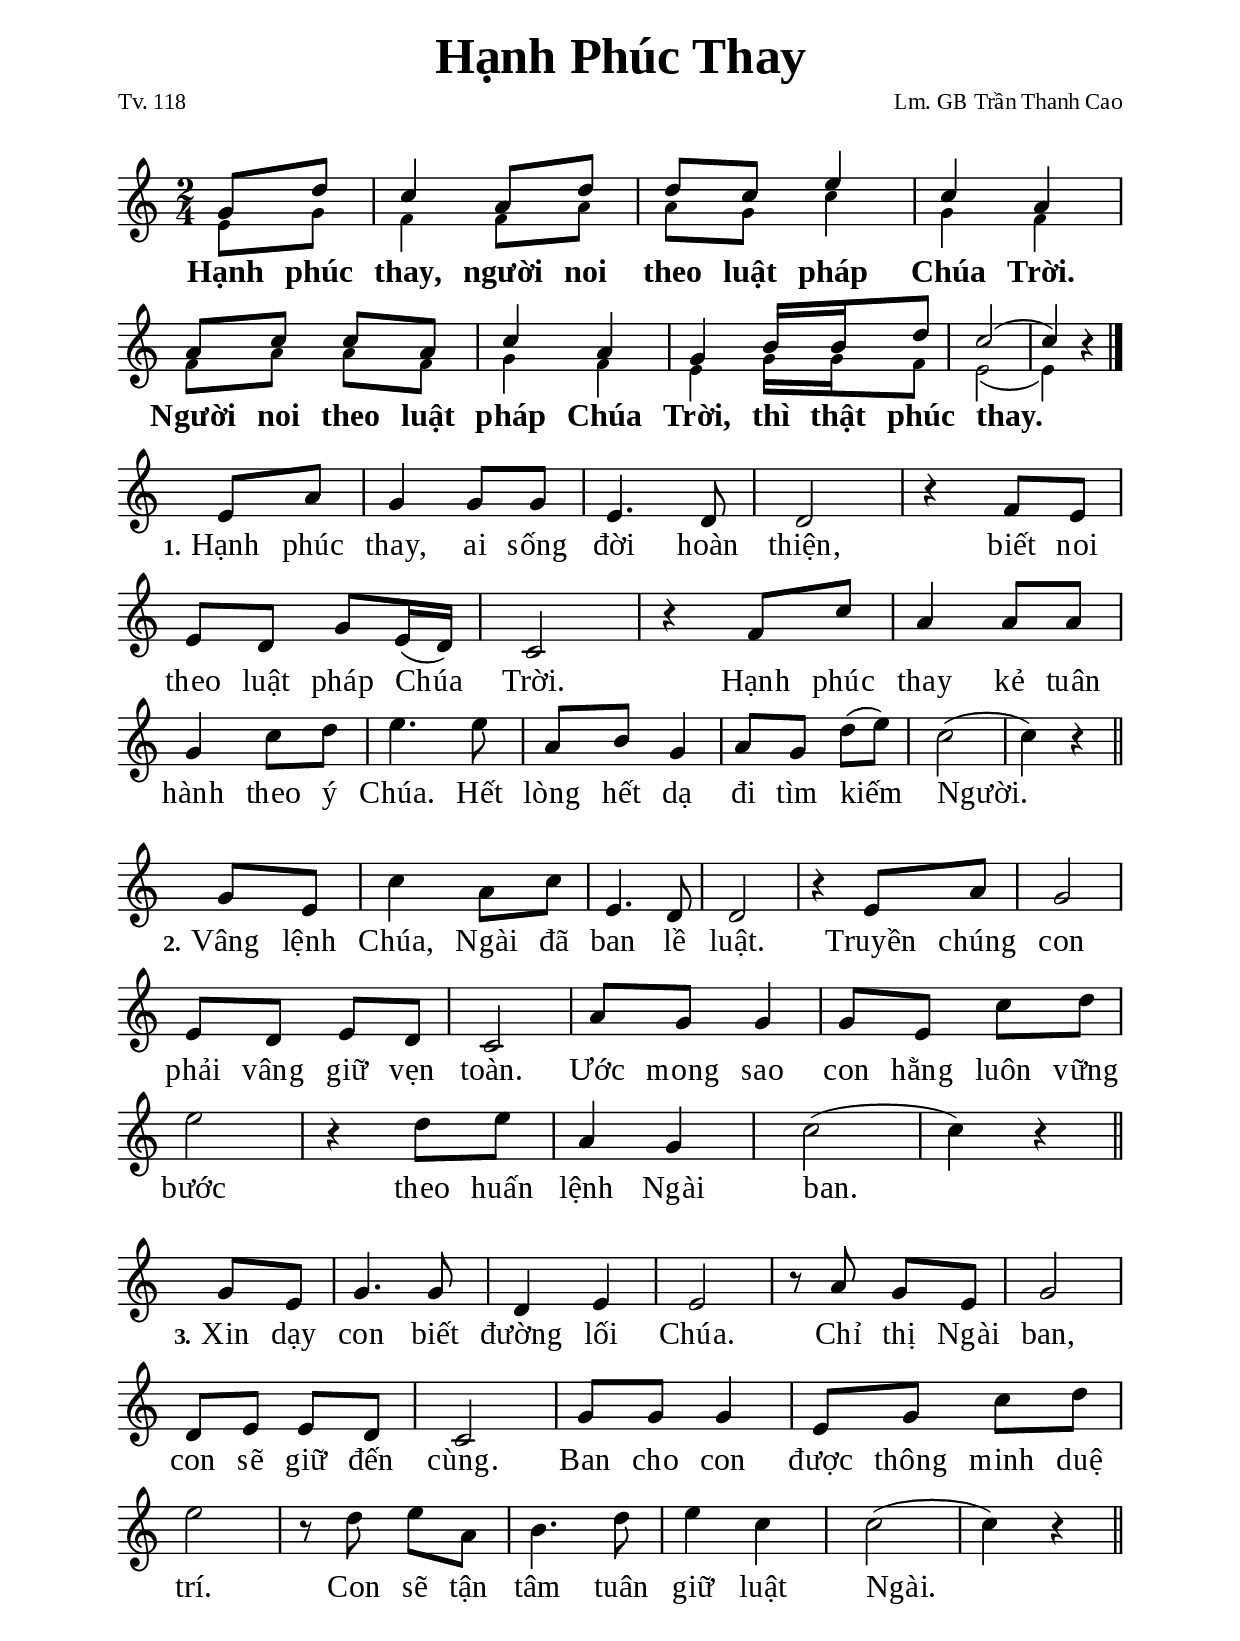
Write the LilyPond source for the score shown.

% Cài đặt chung
\version "2.20.0"
\include "english.ly"

\header {
  title = \markup { \fontsize #3 "Hạnh Phúc Thay" }
  poet = "Tv. 118"
  composer = "Lm. GB Trần Thanh Cao"
  arranger = " "
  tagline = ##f
}

\paper {
  #(set-paper-size "a4")
  top-margin = 10\mm
  bottom-margin = 10\mm
  left-margin = 20\mm
  right-margin = 20\mm
  indent = #0
  #(define fonts
    (make-pango-font-tree
      "Liberation Serif"
      "Liberation Serif"
      "Liberation Serif"
      (/ 20 20)))
  page-count = #1
}

% Nhạc điệp khúc
nhacDiepKhucSop = \relative c'' {
  \partial 4 g8 d' |
  c4 a8 d |
  d c e4 |
  c a |
  a8 c c a |
  c4 a |
  g b16 b d8 |
  c2 ( |
  c4) r \bar "|."
}

nhacDiepKhucBas = \relative c' {
  \partial 4 e8 g |
  f4 f8 a |
  a g c4 |
  g f |
  f8 a a f |
  g4 f |
  e g16 g f8 |
  e2 ( |
  e4) r
}

% Nhạc phiên khúc
nhacPhienKhucMot = \relative c' {
  \partial 4 e8 a |
  g4 g8 g |
  e4. d8 |
  d2 |
  r4 f8 e |
  e d g e16 (d) |
  c2 |
  r4 f8 c' |
  a4 a8 a |
  g4 c8 d |
  e4. e8 |
  a, b g4 |
  a8 g d' (e) |
  c2 ( |
  c4) r \bar "||"
}

nhacPhienKhucHai = \relative c'' {
  \partial 4 g8 e |
  c'4 a8 c |
  e,4.  d8 |
  d2 | r4 e8 a |
  g2 |
  e8 d e d |
  c2 |
  a'8 g g4 |
  g8 e c' d |
  e2 |
  r4 d8 e |
  a,4 g |
  c2 ( |
  c4) r \bar "||"
}

nhacPhienKhucBa = \relative c'' {
  \partial 4 g8 e |
  g4. g8 |
  d4 e |
  e2 |
  r8 a g e |
  g2 |
  d8 e e d |
  c2 |
  g'8 g g4 |
  e8 g c d |
  e2 |
  r8 d e a, |
  b4. d8 |
  e4 c |
  c2 ( |
  c4) r \bar "||"
}

% Lời điệp khúc
loiDiepKhuc = \lyricmode {
  Hạnh phúc thay, người noi theo luật pháp Chúa Trời.
  Người noi theo luật pháp Chúa Trời, thì thật phúc thay.
}

% Lời phiên khúc
loiPhienKhucMot = \lyricmode {
  \set stanza = #"1."
  Hạnh phúc thay, ai sống đời hoàn thiện,
  biết noi theo luật pháp Chúa Trời.
  Hạnh phúc thay kẻ tuân hành theo ý Chúa.
  Hết lòng hết dạ đi tìm kiếm Người.
}

loiPhienKhucHai = \lyricmode {
  \set stanza = #"2."
  Vâng lệnh Chúa, Ngài đã ban lề luật.
  Truyền chúng con phải vâng giữ vẹn toàn.
  Ước mong sao con hằng luôn vững bước
  theo huấn lệnh Ngài ban.
}

loiPhienKhucBa = \lyricmode {
  \set stanza = #"3."
  Xin dạy con biết đường lối Chúa.
  Chỉ thị Ngài ban, con sẽ giữ đến cùng.
  Ban cho con được thông minh duệ trí.
  Con sẽ tận tâm tuân giữ luật Ngài.
}


% Dàn trang
\score {
  \new ChoirStaff <<
    \new Staff = diepKhuc \with {
        \consists "Merge_rests_engraver"
        \magnifyStaff #(magstep +1)
      }
      <<
      \new Voice = beSop {
        \voiceOne \key c \major \time 2/4 \nhacDiepKhucSop
      }
      \new Voice = beBas {
        \override NoteHead.font-size = #-2
        \voiceTwo \key c \major \time 2/4 \nhacDiepKhucBas
      }
    >>
    \new Lyrics \lyricsto beSop \loiDiepKhuc
  >>
  \layout {
    \override Lyrics.LyricText.font-series = #'bold
    \override Lyrics.LyricText.font-size = #+3
    \override Lyrics.LyricSpace.minimum-distance = #2.0
    \override Score.BarNumber.break-visibility = ##(#f #f #f)
    \override Score.SpacingSpanner.uniform-stretching = ##t
  }
}

\score {
  \new ChoirStaff <<
    \new Staff = phienKhuc \with {
        \magnifyStaff #(magstep +1)
      }
      <<
      \new Voice = beSop {
        \key c \major \time 2/4 \nhacPhienKhucMot
      }
    >>
    \new Lyrics \lyricsto beSop \loiPhienKhucMot
  >>
  \layout {
    \override Staff.TimeSignature.transparent = ##t
    \override Lyrics.LyricText.font-size = #+3
    \override Lyrics.LyricSpace.minimum-distance = #2.0
    \override Score.BarNumber.break-visibility = ##(#f #f #f)
    \override Score.SpacingSpanner.uniform-stretching = ##t
  }
}

\score {
  \new ChoirStaff <<
    \new Staff = phienKhuc \with {
        \magnifyStaff #(magstep +1)
      }
      <<
      \new Voice = beSop {
        \key c \major \time 2/4 \nhacPhienKhucHai
      }
    >>
    \new Lyrics \lyricsto beSop \loiPhienKhucHai
  >>
  \layout {
    \override Staff.TimeSignature.transparent = ##t
    \override Lyrics.LyricText.font-size = #+3
    \override Lyrics.LyricSpace.minimum-distance = #2.0
    \override Score.BarNumber.break-visibility = ##(#f #f #f)
    \override Score.SpacingSpanner.uniform-stretching = ##t
  }
}

\score {
  \new ChoirStaff <<
    \new Staff = phienKhuc \with {
        \magnifyStaff #(magstep +1)
      }
      <<
      \new Voice = beSop {
        \key c \major \time 2/4 \nhacPhienKhucBa
      }
    >>
    \new Lyrics \lyricsto beSop \loiPhienKhucBa
  >>
  \layout {
    \override Staff.TimeSignature.transparent = ##t
    \override Lyrics.LyricText.font-size = #+3
    \override Lyrics.LyricSpace.minimum-distance = #2.0
    \override Score.BarNumber.break-visibility = ##(#f #f #f)
    \override Score.SpacingSpanner.uniform-stretching = ##t
  }
}
